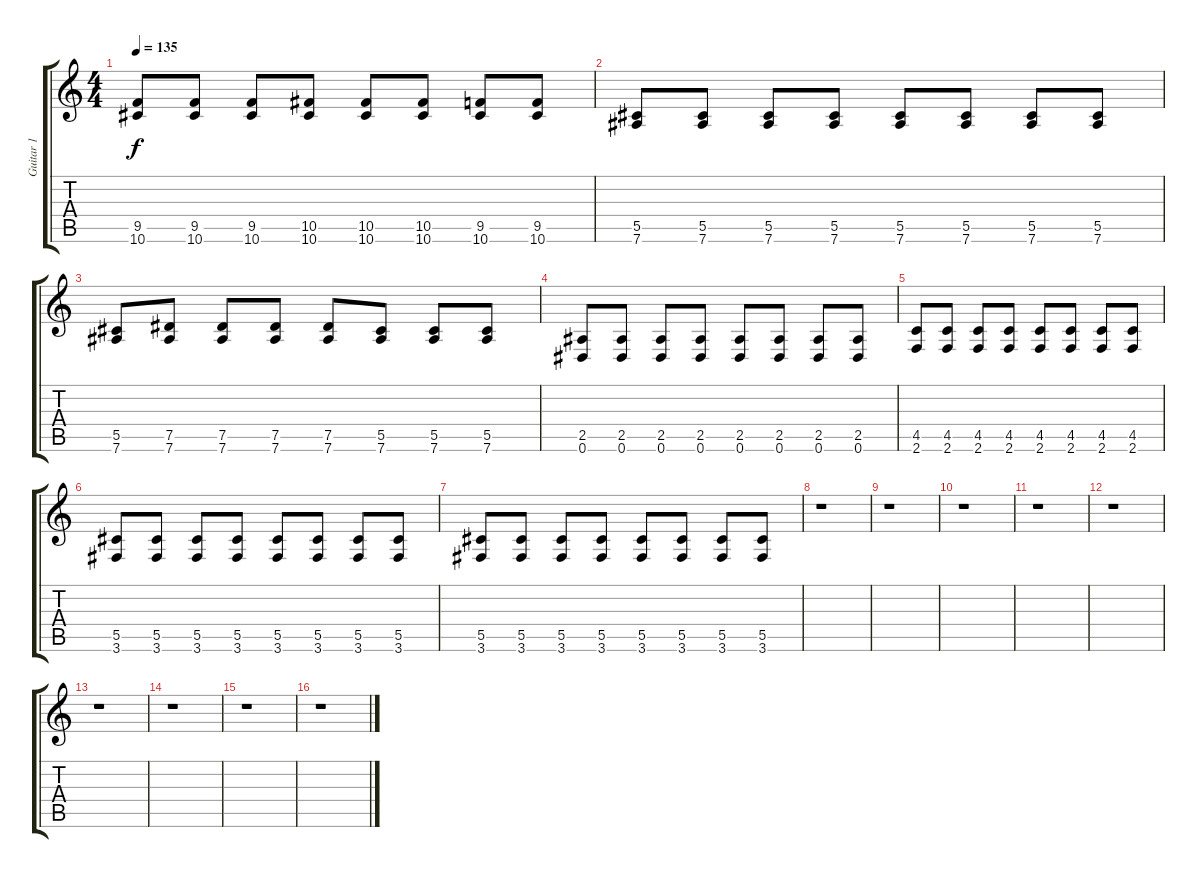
\track ("Guitar 1" "Guitar 1") {instrument electricguitarjazz}
\staff {score tabs}
\tuning (Eb4 Bb3 Gb3 Db3 Ab2 Eb2) {hide}
\ts (4 4)
\tempo 135
\clef g2
\ks c
(9.5 10.6).8{dy f} (9.5 10.6).8 (9.5 10.6).8 (10.5 10.6).8 (10.5 10.6).8 (10.5 10.6).8 (9.5 10.6).8 (9.5 10.6).8 |
(5.5 7.6).8 (5.5 7.6).8 (5.5 7.6).8 (5.5 7.6).8 (5.5 7.6).8 (5.5 7.6).8 (5.5 7.6).8 (5.5 7.6).8 |
(5.5 7.6).8 (7.5 7.6).8 (7.5 7.6).8 (7.5 7.6).8 (7.5 7.6).8 (5.5 7.6).8 (5.5 7.6).8 (5.5 7.6).8 |
(2.5 0.6).8 (2.5 0.6).8 (2.5 0.6).8 (2.5 0.6).8 (2.5 0.6).8 (2.5 0.6).8 (2.5 0.6).8 (2.5 0.6).8 |
(4.5 2.6).8 (4.5 2.6).8 (4.5 2.6).8 (4.5 2.6).8 (4.5 2.6).8 (4.5 2.6).8 (4.5 2.6).8 (4.5 2.6).8 |
(5.5 3.6).8 (5.5 3.6).8 (5.5 3.6).8 (5.5 3.6).8 (5.5 3.6).8 (5.5 3.6).8 (5.5 3.6).8 (5.5 3.6).8 |
(5.5 3.6).8 (5.5 3.6).8 (5.5 3.6).8 (5.5 3.6).8 (5.5 3.6).8 (5.5 3.6).8 (5.5 3.6).8 (5.5 3.6).8 |
r.1 |
r.1 |
r.1 |
r.1 |
r.1 |
r.1 |
r.1 |
r.1 |
r.1
